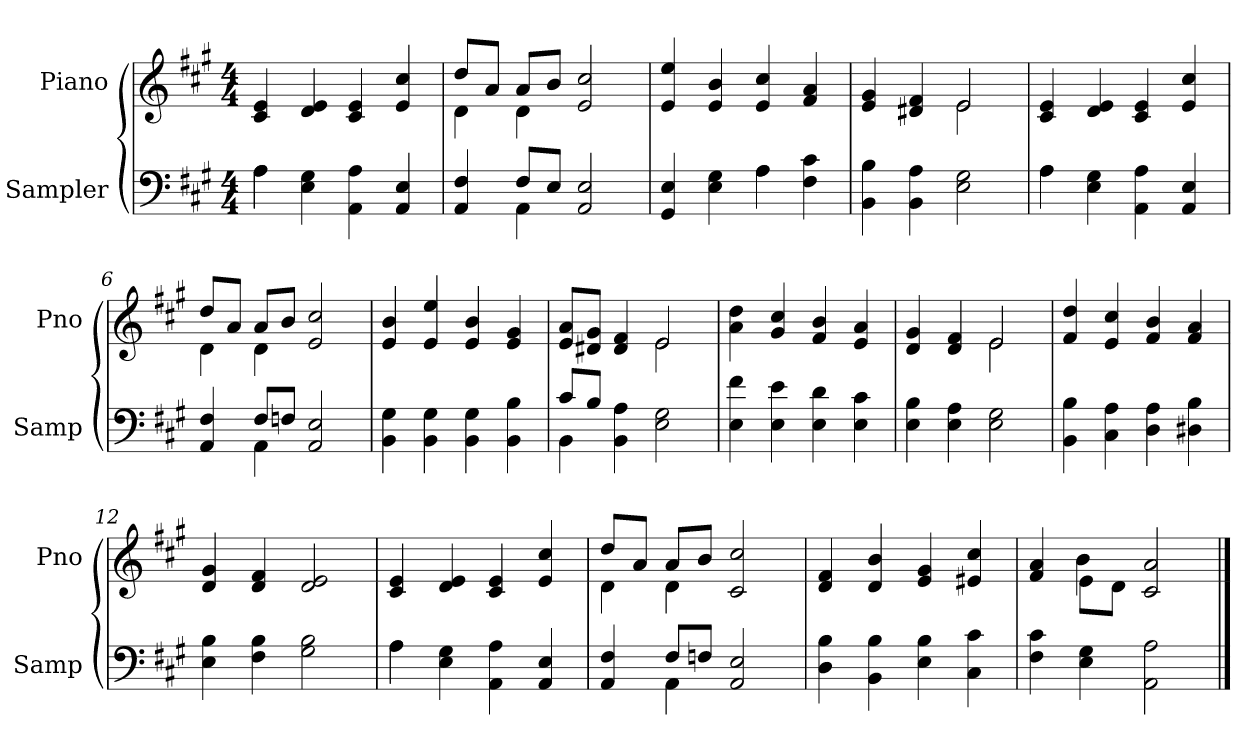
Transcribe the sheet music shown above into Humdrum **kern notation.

**kern	**kern
*part2	*part1
*staff2	*staff1
*I"Sampler	*I"Piano
*I'Samp	*I'Pno
*clefF4	*clefG2
*k[f#c#g#]	*k[f#c#g#]
*A:	*A:
*M4/4	*M4/4
=1	=1
*^	*
4A\	4A	4c# 4e
4E 4G#	2.ryy	4d 4e
4AA 4A	.	4c# 4e
4AA 4E	.	4e 4cc#
=2	=2	=2
*	*	*^
4AA 4F#	4ryy	8dd/L	4d
.	.	8a/J	.
8F#/L	4AA	8a/L	4d
8E/J	.	8b/J	.
2AA 2E	2ryy	2e 2cc#	2ryy
*	*	*v	*v
=3	=3	=3
4GG# 4E	2ryy	4e 4ee
4E 4G#	.	4e 4b
4A\	4A	4e 4cc#
4F# 4c#	4ryy	4f# 4a
*v	*v	*
=4	=4
*	*^
4BB 4B	4e 4g#	2ryy
4BB 4A	4d#X 4f#	.
2E 2G#	2e/	2e
*	*v	*v
=5	=5
*^	*
4A\	4A	4c# 4e
4E 4G#	2.ryy	4d 4e
4AA 4A	.	4c# 4e
4AA 4E	.	4e 4cc#
=6	=6	=6
*	*	*^
4AA 4F#	4ryy	8dd/L	4d
.	.	8a/J	.
8F#/L	4AA	8a/L	4d
8Fn/J	.	8b/J	.
2AA 2E	2ryy	2e 2cc#	2ryy
*v	*v	*	*
*	*v	*v
=7	=7
4BB 4G#	4e 4b
4BB 4G#	4e 4ee
4BB 4G#	4e 4b
4BB 4B	4e 4g#
=8	=8
*^	*^
8c#/L	4BB	8e/ 8a/L	2ryy
8B/J	.	8d#X/ 8g#/J	.
4BB 4A	2.ryy	4d# 4f#	.
2E 2G#	.	2e/	2e
*v	*v	*	*
*	*v	*v
=9	=9
4E 4f#	4a 4dd
4E 4e	4g# 4cc#
4E 4d	4f# 4b
4E 4c#	4e 4a
=10	=10
*	*^
4E 4B	4d 4g#	2ryy
4E 4A	4d 4f#	.
2E 2G#	2e/	2e
*	*v	*v
=11	=11
4BB 4B	4f# 4dd
4C# 4A	4e 4cc#
4D 4A	4f# 4b
4D#X 4B	4f# 4a
=12	=12
4E 4B	4d 4g#
4F# 4B	4d 4f#
2G# 2B	2d 2e
=13	=13
*^	*
4A\	4A	4c# 4e
4E 4G#	2.ryy	4d 4e
4AA 4A	.	4c# 4e
4AA 4E	.	4e 4cc#
=14	=14	=14
*	*	*^
4AA 4F#	4ryy	8dd/L	4d
.	.	8a/J	.
8F#/L	4AA	8a/L	4d
8Fn/J	.	8b/J	.
2AA 2E	2ryy	2c# 2cc#	2ryy
*v	*v	*	*
*	*v	*v
=15	=15
4D 4B	4d 4f#
4BB 4B	4d 4b
4E 4B	4e 4g#
4C# 4c#	4e#X 4cc#
=16	=16
*	*^
4F# 4c#	4f# 4a	4ryy
4E 4G#	8e\L	4b
.	8d\J	.
2AA 2A	2c# 2a	2ryy
*	*v	*v
==	==
*-	*-
